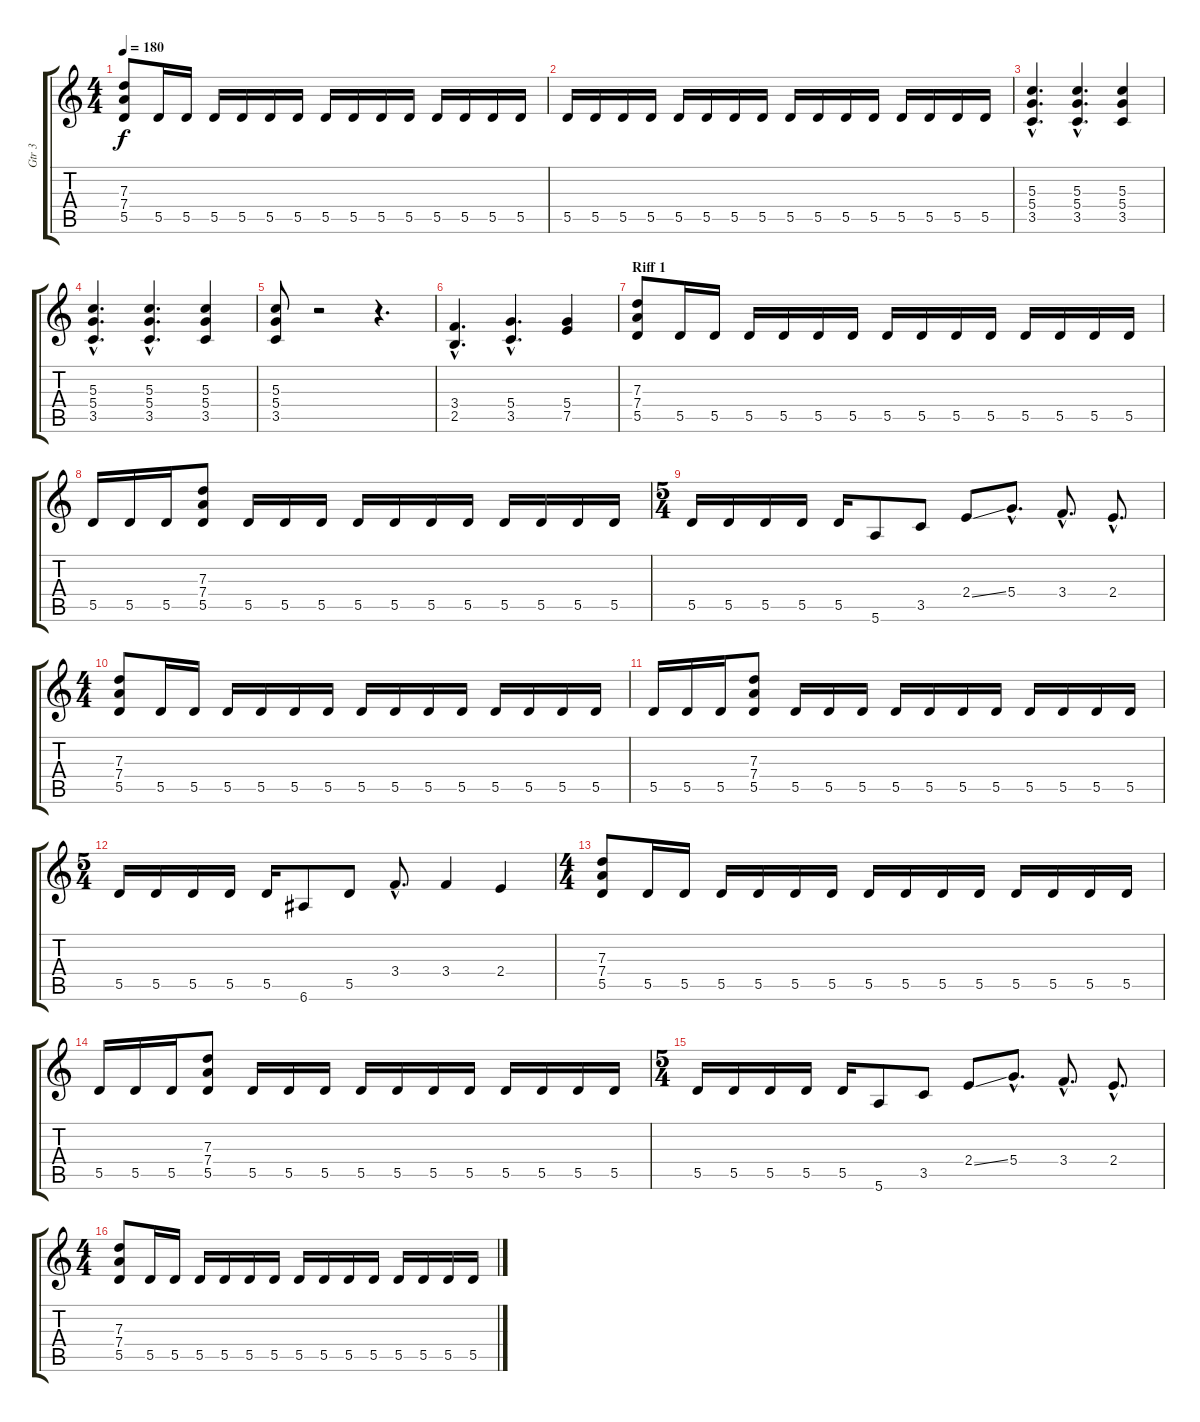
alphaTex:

\track ("Gtr 3" "Gtr 3") {instrument overdrivenguitar}
\staff {score tabs}
\tuning (E4 B3 G3 D3 A2 E2) {hide}
\ts (4 4)
\tempo 180
\clef g2
\ks c
(7.3 7.4 5.5).8{dy f} 5.5.16 5.5.16 5.5.16 5.5.16 5.5.16 5.5.16 5.5.16 5.5.16 5.5.16 5.5.16 5.5.16 5.5.16 5.5.16 5.5.16 |
5.5.16 5.5.16 5.5.16 5.5.16 5.5.16 5.5.16 5.5.16 5.5.16 5.5.16 5.5.16 5.5.16 5.5.16 5.5.16 5.5.16 5.5.16 5.5.16 |
(5.3{hac} 5.4{hac} 3.5{hac}).4{d} (5.3{hac} 5.4{hac} 3.5{hac}).4{d} (5.3 5.4 3.5).4 |
(5.3{hac} 5.4{hac} 3.5{hac}).4{d} (5.3{hac} 5.4{hac} 3.5{hac}).4{d} (5.3 5.4 3.5).4 |
(5.3 5.4 3.5).8 r.2 r.4{d} |
(3.4{hac} 2.5{hac}).4{d} (5.4{hac} 3.5{hac}).4{d} (5.4 7.5).4 |
\section ("" "Riff 1")
(7.3 7.4 5.5).8 5.5.16 5.5.16 5.5.16 5.5.16 5.5.16 5.5.16 5.5.16 5.5.16 5.5.16 5.5.16 5.5.16 5.5.16 5.5.16 5.5.16 |
5.5.16 5.5.16 5.5.16 (7.3 7.4 5.5).8 5.5.16 5.5.16 5.5.16 5.5.16 5.5.16 5.5.16 5.5.16 5.5.16 5.5.16 5.5.16 5.5.16 |
\ts (5 4)
5.5.16 5.5.16 5.5.16 5.5.16 5.5.16 5.6.8 3.5.8 2.4{ss}.8 5.4{hac}.8{d} 3.4{hac}.8{d} 2.4{hac}.8{d} |
\ts (4 4)
(7.3 7.4 5.5).8 5.5.16 5.5.16 5.5.16 5.5.16 5.5.16 5.5.16 5.5.16 5.5.16 5.5.16 5.5.16 5.5.16 5.5.16 5.5.16 5.5.16 |
5.5.16 5.5.16 5.5.16 (7.3 7.4 5.5).8 5.5.16 5.5.16 5.5.16 5.5.16 5.5.16 5.5.16 5.5.16 5.5.16 5.5.16 5.5.16 5.5.16 |
\ts (5 4)
5.5.16 5.5.16 5.5.16 5.5.16 5.5.16 6.6.8 5.5.8 3.4{hac}.8{d} 3.4.4 2.4.4 |
\ts (4 4)
(7.3 7.4 5.5).8 5.5.16 5.5.16 5.5.16 5.5.16 5.5.16 5.5.16 5.5.16 5.5.16 5.5.16 5.5.16 5.5.16 5.5.16 5.5.16 5.5.16 |
5.5.16 5.5.16 5.5.16 (7.3 7.4 5.5).8 5.5.16 5.5.16 5.5.16 5.5.16 5.5.16 5.5.16 5.5.16 5.5.16 5.5.16 5.5.16 5.5.16 |
\ts (5 4)
5.5.16 5.5.16 5.5.16 5.5.16 5.5.16 5.6.8 3.5.8 2.4{ss}.8 5.4{hac}.8{d} 3.4{hac}.8{d} 2.4{hac}.8{d} |
\ts (4 4)
(7.3 7.4 5.5).8 5.5.16 5.5.16 5.5.16 5.5.16 5.5.16 5.5.16 5.5.16 5.5.16 5.5.16 5.5.16 5.5.16 5.5.16 5.5.16 5.5.16
